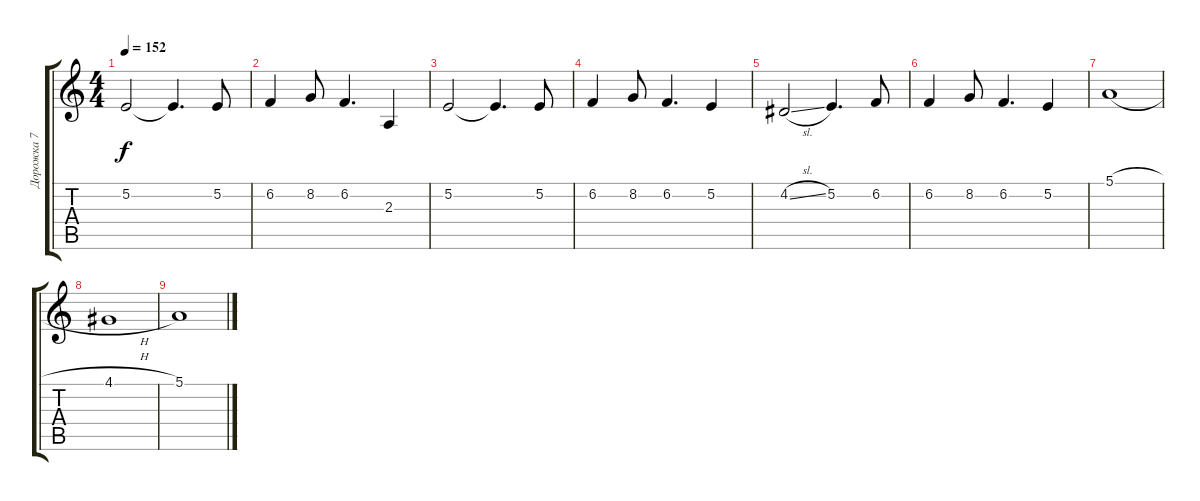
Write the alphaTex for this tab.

\track ("Дорожка 7" "Дорожка 7") {instrument violin}
\staff {score tabs}
\tuning (E4 B3 G3 D3 A2 E2) {hide}
\ts (4 4)
\tempo 152
\clef g2
\ks c
5.2.2{dy f} 5.2{t}.4{d} 5.2.8 |
6.2.4 8.2.8 6.2.4{d} 2.3.4 |
5.2.2 5.2{t}.4{d} 5.2.8 |
6.2.4 8.2.8 6.2.4{d} 5.2.4 |
4.2{sl}.2 5.2.4{d} 6.2.8 |
6.2.4 8.2.8 6.2.4{d} 5.2.4 |
5.1{h}.1 |
4.1{h}.1 |
5.1.1
